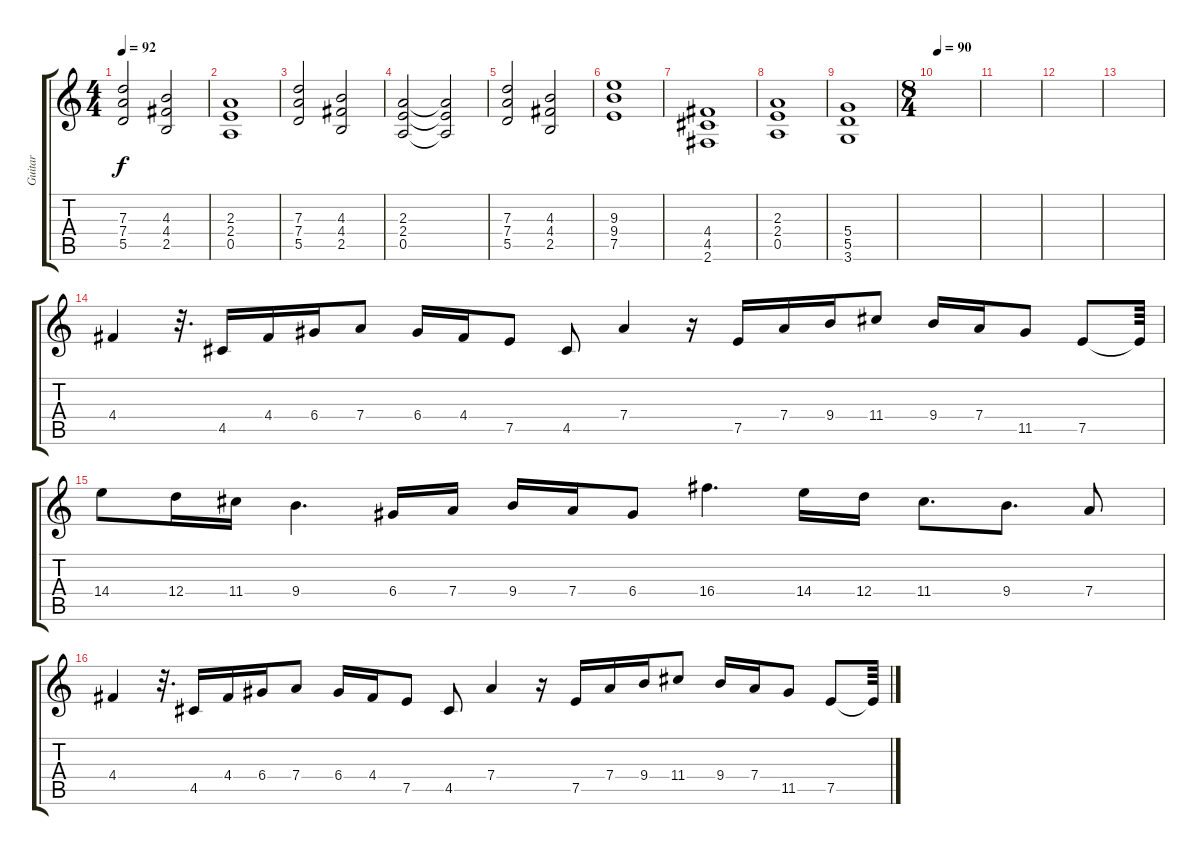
\track ("Guitar" "Guitar") {instrument overdrivenguitar}
\staff {score tabs}
\tuning (E4 B3 G3 D3 A2 E2) {hide}
\ts (4 4)
\tempo 92
\clef g2
\ks c
(7.3 7.4 5.5).2{dy f} (4.3 4.4 2.5).2 |
(2.3 2.4 0.5).1 |
(7.3 7.4 5.5).2 (4.3 4.4 2.5).2 |
(2.3 2.4 0.5).2 (2.3{t} 2.4{t} 0.5{t}).2 |
(7.3 7.4 5.5).2 (4.3 4.4 2.5).2 |
(9.3 9.4 7.5).1 |
(4.4 4.5 2.6).1 |
(2.3 2.4 0.5).1 |
(5.4 5.5 3.6).1 |
\ts (8 4)
\tempo 90
|
|
|
|
4.4.4 r.32{d} 4.5.16 4.4.16 6.4.16 7.4.8 6.4.16 4.4.16 7.5.8 4.5.8 7.4.4 r.16 7.5.16 7.4.16 9.4.16 11.4.8 9.4.16 7.4.16 11.5.8 7.5.8 7.5{t}.64 |
14.4.8 12.4.16 11.4.16 9.4.4{d} 6.4.16 7.4.16 9.4.16 7.4.16 6.4.8 16.4.4{d} 14.4.16 12.4.16 11.4.8{d} 9.4.8{d} 7.4.8 |
4.4.4 r.32{d} 4.5.16 4.4.16 6.4.16 7.4.8 6.4.16 4.4.16 7.5.8 4.5.8 7.4.4 r.16 7.5.16 7.4.16 9.4.16 11.4.8 9.4.16 7.4.16 11.5.8 7.5.8 7.5{t}.64
